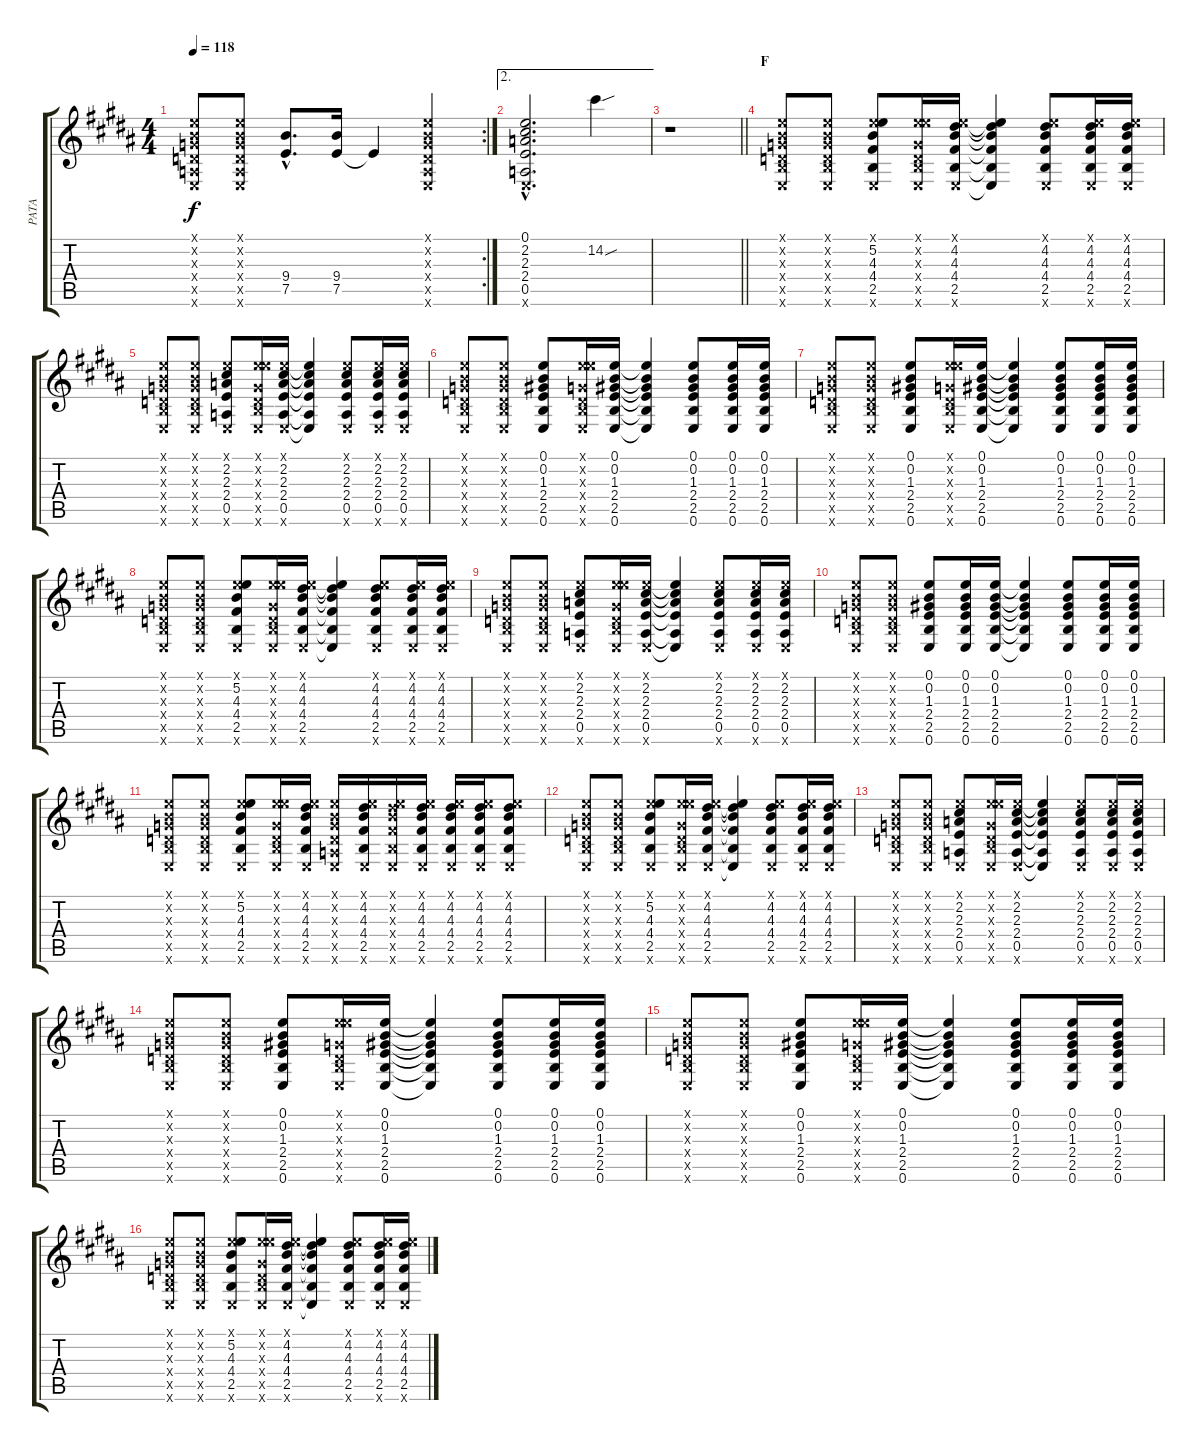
\track ("PATA" "PATA") {instrument distortionguitar}
\staff {score tabs}
\tuning (E4 B3 G3 D3 A2 E2) {hide}
\rc 2
\ts (4 4)
\tempo 118
\clef g2
\ks b
(0.1{x} 0.2{x} 0.3{x} 0.4{x} 0.5{x} 0.6{x}).8{dy f} (0.1{x} 0.2{x} 0.3{x} 0.4{x} 0.5{x} 0.6{x}).8 (9.4{hac} 7.5{hac}).8{d} (9.4 7.5).16 7.5{t}.4 (0.1{x} 0.2{x} 0.3{x} 0.4{x} 0.5{x} 0.6{x}).4 |
\ae 2
(0.1{hac} 2.2{hac} 2.3{hac} 2.4{hac} 0.5{hac} 0.6{hac x}).2{d instrument distortionguitar} 14.2{sou}.4 |
\barLineRight lightlight
r.1 |
\section ("" "F")
(0.1{x} 0.2{x} 0.3{x} 0.4{x} 2.5{x} 0.6{x}).8 (0.1{x} 0.2{x} 0.3{x} 0.4{x} 2.5{x} 0.6{x}).8 (0.1{x} 5.2 4.3 4.4 2.5 0.6{x}).8 (0.1{x} 5.2{x} 0.3{x} 0.4{x} 2.5{x} 0.6{x}).16 (0.1{x} 4.2 4.3 4.4 2.5 0.6{x}).16 (0.1{t} 4.2{t} 4.3{t} 4.4{t} 2.5{t} 0.6{t}).4 (0.1{x} 4.2 4.3 4.4 2.5 0.6{x}).8 (0.1{x} 4.2 4.3 4.4 2.5 0.6{x}).16 (0.1{x} 4.2 4.3 4.4 2.5 0.6{x}).16 |
(0.1{x} 0.2{x} 0.3{x} 0.4{x} 2.5{x} 0.6{x}).8 (0.1{x} 0.2{x} 0.3{x} 0.4{x} 2.5{x} 0.6{x}).8 (0.1{x} 2.2 2.3 2.4 0.5 0.6{x}).8 (0.1{x} 5.2{x} 0.3{x} 0.4{x} 2.5{x} 0.6{x}).16 (0.1{x} 2.2 2.3 2.4 0.5 0.6{x}).16 (0.1{t} 2.2{t} 2.3{t} 2.4{t} 0.5{t} 0.6{t}).4 (0.1{x} 2.2 2.3 2.4 0.5 0.6{x}).8 (0.1{x} 2.2 2.3 2.4 0.5 0.6{x}).16 (0.1{x} 2.2 2.3 2.4 0.5 0.6{x}).16 |
(0.1{x} 0.2{x} 0.3{x} 0.4{x} 2.5{x} 0.6{x}).8 (0.1{x} 0.2{x} 0.3{x} 0.4{x} 2.5{x} 0.6{x}).8 (0.1 0.2 1.3 2.4 2.5 0.6).8 (0.1{x} 5.2{x} 0.3{x} 0.4{x} 2.5{x} 0.6{x}).16 (0.1 0.2 1.3 2.4 2.5 0.6).16 (0.1{t} 0.2{t} 1.3{t} 2.4{t} 2.5{t} 0.6{t}).4 (0.1 0.2 1.3 2.4 2.5 0.6).8 (0.1 0.2 1.3 2.4 2.5 0.6).16 (0.1 0.2 1.3 2.4 2.5 0.6).16 |
(0.1{x} 0.2{x} 0.3{x} 0.4{x} 2.5{x} 0.6{x}).8 (0.1{x} 0.2{x} 0.3{x} 0.4{x} 2.5{x} 0.6{x}).8 (0.1 0.2 1.3 2.4 2.5 0.6).8 (0.1{x} 5.2{x} 0.3{x} 0.4{x} 2.5{x} 0.6{x}).16 (0.1 0.2 1.3 2.4 2.5 0.6).16 (0.1{t} 0.2{t} 1.3{t} 2.4{t} 2.5{t} 0.6{t}).4 (0.1 0.2 1.3 2.4 2.5 0.6).8 (0.1 0.2 1.3 2.4 2.5 0.6).16 (0.1 0.2 1.3 2.4 2.5 0.6).16 |
(0.1{x} 0.2{x} 0.3{x} 0.4{x} 2.5{x} 0.6{x}).8 (0.1{x} 0.2{x} 0.3{x} 0.4{x} 2.5{x} 0.6{x}).8 (0.1{x} 5.2 4.3 4.4 2.5 0.6{x}).8 (0.1{x} 5.2{x} 0.3{x} 0.4{x} 2.5{x} 0.6{x}).16 (0.1{x} 4.2 4.3 4.4 2.5 0.6{x}).16 (0.1{t} 4.2{t} 4.3{t} 4.4{t} 2.5{t} 0.6{t}).4 (0.1{x} 4.2 4.3 4.4 2.5 0.6{x}).8 (0.1{x} 4.2 4.3 4.4 2.5 0.6{x}).16 (0.1{x} 4.2 4.3 4.4 2.5 0.6{x}).16 |
(0.1{x} 0.2{x} 0.3{x} 0.4{x} 2.5{x} 0.6{x}).8 (0.1{x} 0.2{x} 0.3{x} 0.4{x} 2.5{x} 0.6{x}).8 (0.1{x} 2.2 2.3 2.4 0.5 0.6{x}).8 (0.1{x} 5.2{x} 0.3{x} 0.4{x} 2.5{x} 0.6{x}).16 (0.1{x} 2.2 2.3 2.4 0.5 0.6{x}).16 (0.1{t} 2.2{t} 2.3{t} 2.4{t} 0.5{t} 0.6{t}).4 (0.1{x} 2.2 2.3 2.4 0.5 0.6{x}).8 (0.1{x} 2.2 2.3 2.4 0.5 0.6{x}).16 (0.1{x} 2.2 2.3 2.4 0.5 0.6{x}).16 |
(0.1{x} 0.2{x} 0.3{x} 0.4{x} 2.5{x} 0.6{x}).8 (0.1{x} 0.2{x} 0.3{x} 0.4{x} 2.5{x} 0.6{x}).8 (0.1 0.2 1.3 2.4 2.5 0.6).8 (0.1 0.2 1.3 2.4 2.5 0.6).16 (0.1 0.2 1.3 2.4 2.5 0.6).16 (0.1{t} 0.2{t} 1.3{t} 2.4{t} 2.5{t} 0.6{t}).4 (0.1 0.2 1.3 2.4 2.5 0.6).8 (0.1 0.2 1.3 2.4 2.5 0.6).16 (0.1 0.2 1.3 2.4 2.5 0.6).16 |
(0.1{x} 0.2{x} 0.3{x} 0.4{x} 2.5{x} 0.6{x}).8 (0.1{x} 0.2{x} 0.3{x} 0.4{x} 2.5{x} 0.6{x}).8 (0.1{x} 5.2 4.3 4.4 2.5 0.6{x}).8 (0.1{x} 5.2{x} 0.3{x} 0.4{x} 2.5{x} 0.6{x}).16 (0.1{x} 4.2 4.3 4.4 2.5 0.6{x}).16 (0.1{x} 0.2{x} 0.3{x} 0.4{x} 0.5{x} 0.6{x}).16 (0.1{x} 4.2 4.3 4.4 2.5 0.6{x}).16 (0.1{x} 4.2{x} 4.3{x} 4.4{x} 2.5{x} 0.6{x}).16 (0.1{x} 4.2 4.3 4.4 2.5 0.6{x}).16 (0.1{x} 4.2 4.3 4.4 2.5 0.6{x}).16 (0.1{x} 4.2 4.3 4.4 2.5 0.6{x}).16 (0.1{x} 4.2 4.3 4.4 2.5 0.6{x}).8 |
(0.1{x} 0.2{x} 0.3{x} 0.4{x} 2.5{x} 0.6{x}).8 (0.1{x} 0.2{x} 0.3{x} 0.4{x} 2.5{x} 0.6{x}).8 (0.1{x} 5.2 4.3 4.4 2.5 0.6{x}).8 (0.1{x} 5.2{x} 0.3{x} 0.4{x} 2.5{x} 0.6{x}).16 (0.1{x} 4.2 4.3 4.4 2.5 0.6{x}).16 (0.1{t} 4.2{t} 4.3{t} 4.4{t} 2.5{t} 0.6{t}).4 (0.1{x} 4.2 4.3 4.4 2.5 0.6{x}).8 (0.1{x} 4.2 4.3 4.4 2.5 0.6{x}).16 (0.1{x} 4.2 4.3 4.4 2.5 0.6{x}).16 |
(0.1{x} 0.2{x} 0.3{x} 0.4{x} 2.5{x} 0.6{x}).8 (0.1{x} 0.2{x} 0.3{x} 0.4{x} 2.5{x} 0.6{x}).8 (0.1{x} 2.2 2.3 2.4 0.5 0.6{x}).8 (0.1{x} 5.2{x} 0.3{x} 0.4{x} 2.5{x} 0.6{x}).16 (0.1{x} 2.2 2.3 2.4 0.5 0.6{x}).16 (0.1{t} 2.2{t} 2.3{t} 2.4{t} 0.5{t} 0.6{t}).4 (0.1{x} 2.2 2.3 2.4 0.5 0.6{x}).8 (0.1{x} 2.2 2.3 2.4 0.5 0.6{x}).16 (0.1{x} 2.2 2.3 2.4 0.5 0.6{x}).16 |
(0.1{x} 0.2{x} 0.3{x} 0.4{x} 2.5{x} 0.6{x}).8 (0.1{x} 0.2{x} 0.3{x} 0.4{x} 2.5{x} 0.6{x}).8 (0.1 0.2 1.3 2.4 2.5 0.6).8 (0.1{x} 5.2{x} 0.3{x} 0.4{x} 2.5{x} 0.6{x}).16 (0.1 0.2 1.3 2.4 2.5 0.6).16 (0.1{t} 0.2{t} 1.3{t} 2.4{t} 2.5{t} 0.6{t}).4 (0.1 0.2 1.3 2.4 2.5 0.6).8 (0.1 0.2 1.3 2.4 2.5 0.6).16 (0.1 0.2 1.3 2.4 2.5 0.6).16 |
(0.1{x} 0.2{x} 0.3{x} 0.4{x} 2.5{x} 0.6{x}).8 (0.1{x} 0.2{x} 0.3{x} 0.4{x} 2.5{x} 0.6{x}).8 (0.1 0.2 1.3 2.4 2.5 0.6).8 (0.1{x} 5.2{x} 0.3{x} 0.4{x} 2.5{x} 0.6{x}).16 (0.1 0.2 1.3 2.4 2.5 0.6).16 (0.1{t} 0.2{t} 1.3{t} 2.4{t} 2.5{t} 0.6{t}).4 (0.1 0.2 1.3 2.4 2.5 0.6).8 (0.1 0.2 1.3 2.4 2.5 0.6).16 (0.1 0.2 1.3 2.4 2.5 0.6).16 |
(0.1{x} 0.2{x} 0.3{x} 0.4{x} 2.5{x} 0.6{x}).8 (0.1{x} 0.2{x} 0.3{x} 0.4{x} 2.5{x} 0.6{x}).8 (0.1{x} 5.2 4.3 4.4 2.5 0.6{x}).8 (0.1{x} 5.2{x} 0.3{x} 0.4{x} 2.5{x} 0.6{x}).16 (0.1{x} 4.2 4.3 4.4 2.5 0.6{x}).16 (0.1{t} 4.2{t} 4.3{t} 4.4{t} 2.5{t} 0.6{t}).4 (0.1{x} 4.2 4.3 4.4 2.5 0.6{x}).8 (0.1{x} 4.2 4.3 4.4 2.5 0.6{x}).16 (0.1{x} 4.2 4.3 4.4 2.5 0.6{x}).16
